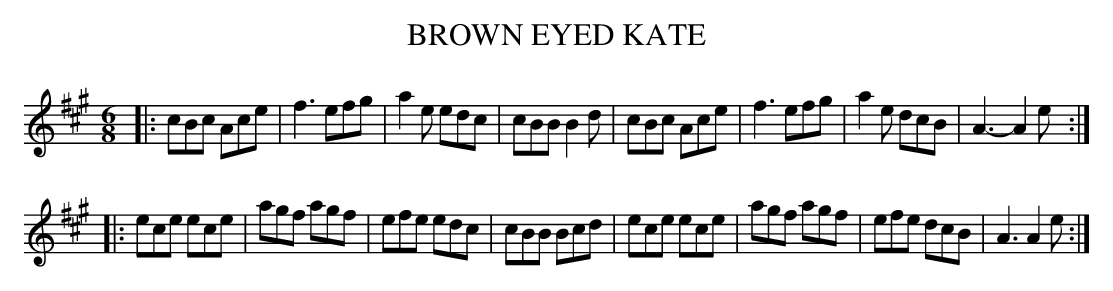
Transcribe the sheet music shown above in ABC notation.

X:1
T: BROWN EYED KATE
M: 6/8
L: 1/8
K: A
|:\
cBc Ace | f3 efg | a2e edc | cBB B2d |\
cBc Ace | f3 efg | a2e dcB | A3- A2e :|
|:\
ece ece | agf agf | efe edc | cBB Bcd |\
ece ece | agf agf | efe dcB | A3 A2e :|
